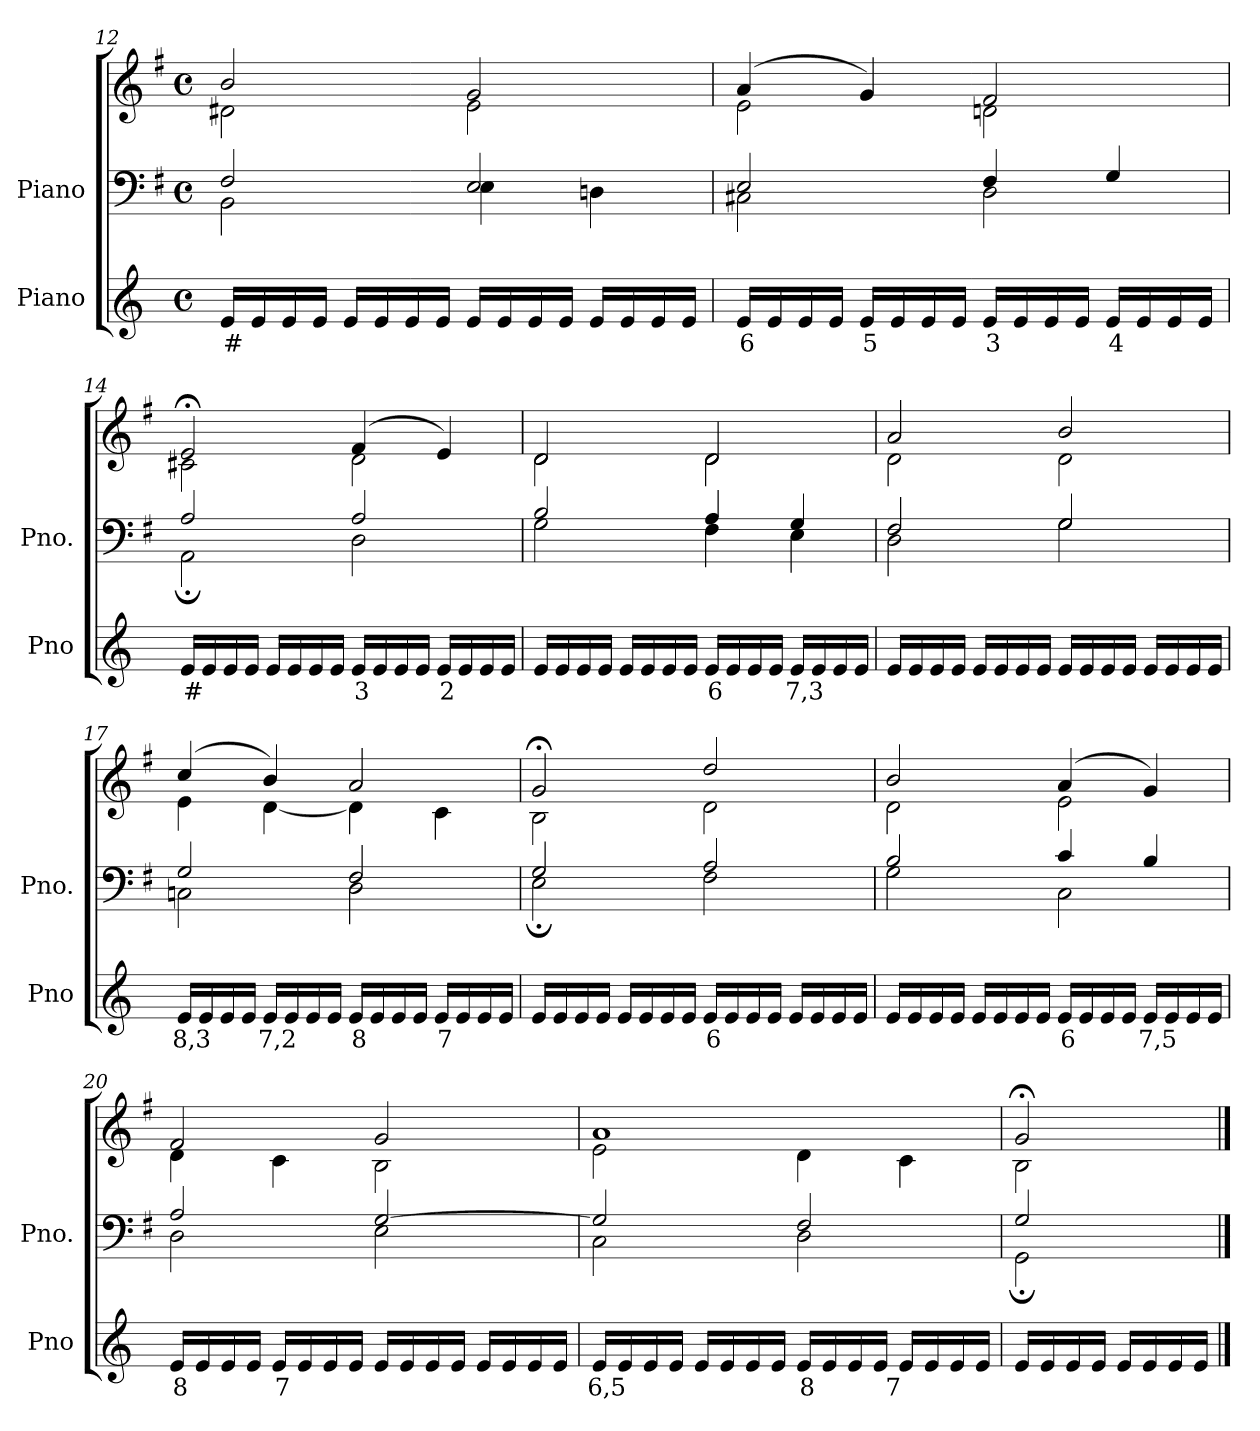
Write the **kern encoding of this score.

**kern	**text	**kern	**kern
*part2	*part2	*part1	*part1
*staff3	*staff3	*staff2	*staff1
*I"Piano	*	*I"Piano	*
*I'Pno	*	*I'Pno.	*
*clefG2	*	*clefF4	*clefG2
*k[]	*	*k[f#]	*k[f#]
*M4/4	*	*M4/4	*M4/4
*met(c)	*	*met(c)	*met(c)
=12	=12	=12	=12
!	!LO:LY:b	!	!
*	*	*^	*^
16e/LL	#	2F#/	2BB\	2b/	2d#X\
16e/	.	.	.	.	.
16e/	.	.	.	.	.
16e/JJ	.	.	.	.	.
16e/LL	.	.	.	.	.
16e/	.	.	.	.	.
16e/	.	.	.	.	.
16e/JJ	.	.	.	.	.
16e/LL	.	2E/	4E\	2g/	2e\
16e/	.	.	.	.	.
16e/	.	.	.	.	.
16e/JJ	.	.	.	.	.
!	!LO:LY:b	!	!	!	!
16e/LL	_	.	4Dn\	.	.
16e/	.	.	.	.	.
16e/	.	.	.	.	.
16e/JJ	.	.	.	.	.
=13	=13	=13	=13	=13	=13
!	!LO:LY:b	!	!	!	!
16e/LL	6	2E/	2C#X\	(>4a/	2e\
16e/	.	.	.	.	.
16e/	.	.	.	.	.
16e/JJ	.	.	.	.	.
!	!LO:LY:b	!	!	!	!
16e/LL	5	.	.	4g/)	.
16e/	.	.	.	.	.
16e/	.	.	.	.	.
16e/JJ	.	.	.	.	.
!	!LO:LY:b	!	!	!	!
16e/LL	3	4F#/	2D\	2f#/	2dn\
16e/	.	.	.	.	.
16e/	.	.	.	.	.
16e/JJ	.	.	.	.	.
!	!LO:LY:b	!	!	!	!
16e/LL	4	4G/	.	.	.
16e/	.	.	.	.	.
16e/	.	.	.	.	.
16e/JJ	.	.	.	.	.
=14	=14	=14	=14	=14	=14
!	!LO:LY:b	!	!	!	!
16e/LL	#	2A/	2AA;\	2e;</	2c#X\
16e/	.	.	.	.	.
16e/	.	.	.	.	.
16e/JJ	.	.	.	.	.
16e/LL	.	.	.	.	.
16e/	.	.	.	.	.
16e/	.	.	.	.	.
16e/JJ	.	.	.	.	.
!	!LO:LY:b	!	!	!	!
16e/LL	3	2A/	2D\	(>4f#/	2d\
16e/	.	.	.	.	.
16e/	.	.	.	.	.
16e/JJ	.	.	.	.	.
!	!LO:LY:b	!	!	!	!
16e/LL	2	.	.	4e/)	.
16e/	.	.	.	.	.
16e/	.	.	.	.	.
16e/JJ	.	.	.	.	.
=15	=15	=15	=15	=15	=15
16e/LL	.	2B/	2G\	2d/	2d\
16e/	.	.	.	.	.
16e/	.	.	.	.	.
16e/JJ	.	.	.	.	.
16e/LL	.	.	.	.	.
16e/	.	.	.	.	.
16e/	.	.	.	.	.
16e/JJ	.	.	.	.	.
!	!LO:LY:b	!	!	!	!
16e/LL	6	4A/	4F#\	2d/	2d\
16e/	.	.	.	.	.
16e/	.	.	.	.	.
16e/JJ	.	.	.	.	.
!	!LO:LY:b	!	!	!	!
16e/LL	7,3	4G/	4E\	.	.
16e/	.	.	.	.	.
16e/	.	.	.	.	.
16e/JJ	.	.	.	.	.
=16	=16	=16	=16	=16	=16
16e/LL	.	2F#/	2D\	2a/	2d\
16e/	.	.	.	.	.
16e/	.	.	.	.	.
16e/JJ	.	.	.	.	.
16e/LL	.	.	.	.	.
16e/	.	.	.	.	.
16e/	.	.	.	.	.
16e/JJ	.	.	.	.	.
16e/LL	.	2G/	2G\	2b/	2d\
16e/	.	.	.	.	.
16e/	.	.	.	.	.
16e/JJ	.	.	.	.	.
16e/LL	.	.	.	.	.
16e/	.	.	.	.	.
16e/	.	.	.	.	.
16e/JJ	.	.	.	.	.
=17	=17	=17	=17	=17	=17
!	!LO:LY:b	!	!	!	!
16e/LL	8,3	2G/	2Cn\	(>4cc/	4e\
16e/	.	.	.	.	.
16e/	.	.	.	.	.
16e/JJ	.	.	.	.	.
!	!LO:LY:b	!	!	!	!
16e/LL	7,2	.	.	4b/)	[4d\
16e/	.	.	.	.	.
16e/	.	.	.	.	.
16e/JJ	.	.	.	.	.
!	!LO:LY:b	!	!	!	!
16e/LL	8	2F#/	2D\	2a/	4d\]
16e/	.	.	.	.	.
16e/	.	.	.	.	.
16e/JJ	.	.	.	.	.
!	!LO:LY:b	!	!	!	!
16e/LL	7	.	.	.	4c\
16e/	.	.	.	.	.
16e/	.	.	.	.	.
16e/JJ	.	.	.	.	.
=18	=18	=18	=18	=18	=18
16e/LL	.	2G/	2E;\	2g;</	2B\
16e/	.	.	.	.	.
16e/	.	.	.	.	.
16e/JJ	.	.	.	.	.
16e/LL	.	.	.	.	.
16e/	.	.	.	.	.
16e/	.	.	.	.	.
16e/JJ	.	.	.	.	.
!	!LO:LY:b	!	!	!	!
16e/LL	6	2A/	2F#\	2dd/	2d\
16e/	.	.	.	.	.
16e/	.	.	.	.	.
16e/JJ	.	.	.	.	.
16e/LL	.	.	.	.	.
16e/	.	.	.	.	.
16e/	.	.	.	.	.
16e/JJ	.	.	.	.	.
=19	=19	=19	=19	=19	=19
16e/LL	.	2B/	2G\	2b/	2d\
16e/	.	.	.	.	.
16e/	.	.	.	.	.
16e/JJ	.	.	.	.	.
16e/LL	.	.	.	.	.
16e/	.	.	.	.	.
16e/	.	.	.	.	.
16e/JJ	.	.	.	.	.
!	!LO:LY:b	!	!	!	!
16e/LL	6	4c/	2C\	(>4a/	2e\
16e/	.	.	.	.	.
16e/	.	.	.	.	.
16e/JJ	.	.	.	.	.
!	!LO:LY:b	!	!	!	!
16e/LL	7,5	4B/	.	4g/)	.
16e/	.	.	.	.	.
16e/	.	.	.	.	.
16e/JJ	.	.	.	.	.
=20	=20	=20	=20	=20	=20
!	!LO:LY:b	!	!	!	!
16e/LL	8	2A/	2D\	2f#/	4d\
16e/	.	.	.	.	.
16e/	.	.	.	.	.
16e/JJ	.	.	.	.	.
!	!LO:LY:b	!	!	!	!
16e/LL	7	.	.	.	4c\
16e/	.	.	.	.	.
16e/	.	.	.	.	.
16e/JJ	.	.	.	.	.
16e/LL	.	[2G/	2E\	2g/	2B\
16e/	.	.	.	.	.
16e/	.	.	.	.	.
16e/JJ	.	.	.	.	.
16e/LL	.	.	.	.	.
16e/	.	.	.	.	.
16e/	.	.	.	.	.
16e/JJ	.	.	.	.	.
=21	=21	=21	=21	=21	=21
!	!LO:LY:b	!	!	!	!
16e/LL	6,5	2G/]	2C\	1a	2e\
16e/	.	.	.	.	.
16e/	.	.	.	.	.
16e/JJ	.	.	.	.	.
16e/LL	.	.	.	.	.
16e/	.	.	.	.	.
16e/	.	.	.	.	.
16e/JJ	.	.	.	.	.
!	!LO:LY:b	!	!	!	!
16e/LL	8	2F#/	2D\	.	4d\
16e/	.	.	.	.	.
16e/	.	.	.	.	.
16e/JJ	.	.	.	.	.
!	!LO:LY:b	!	!	!	!
16e/LL	7	.	.	.	4c\
16e/	.	.	.	.	.
16e/	.	.	.	.	.
16e/JJ	.	.	.	.	.
=22	=22	=22	=22	=22	=22
16e/LL	.	2G/	2GG;\	2g;</	2B\
16e/	.	.	.	.	.
16e/	.	.	.	.	.
16e/JJ	.	.	.	.	.
16e/LL	.	.	.	.	.
16e/	.	.	.	.	.
16e/	.	.	.	.	.
16e/JJ	.	.	.	.	.
*	*	*v	*v	*	*
*	*	*	*v	*v
==	==	==	==
*-	*-	*-	*-
